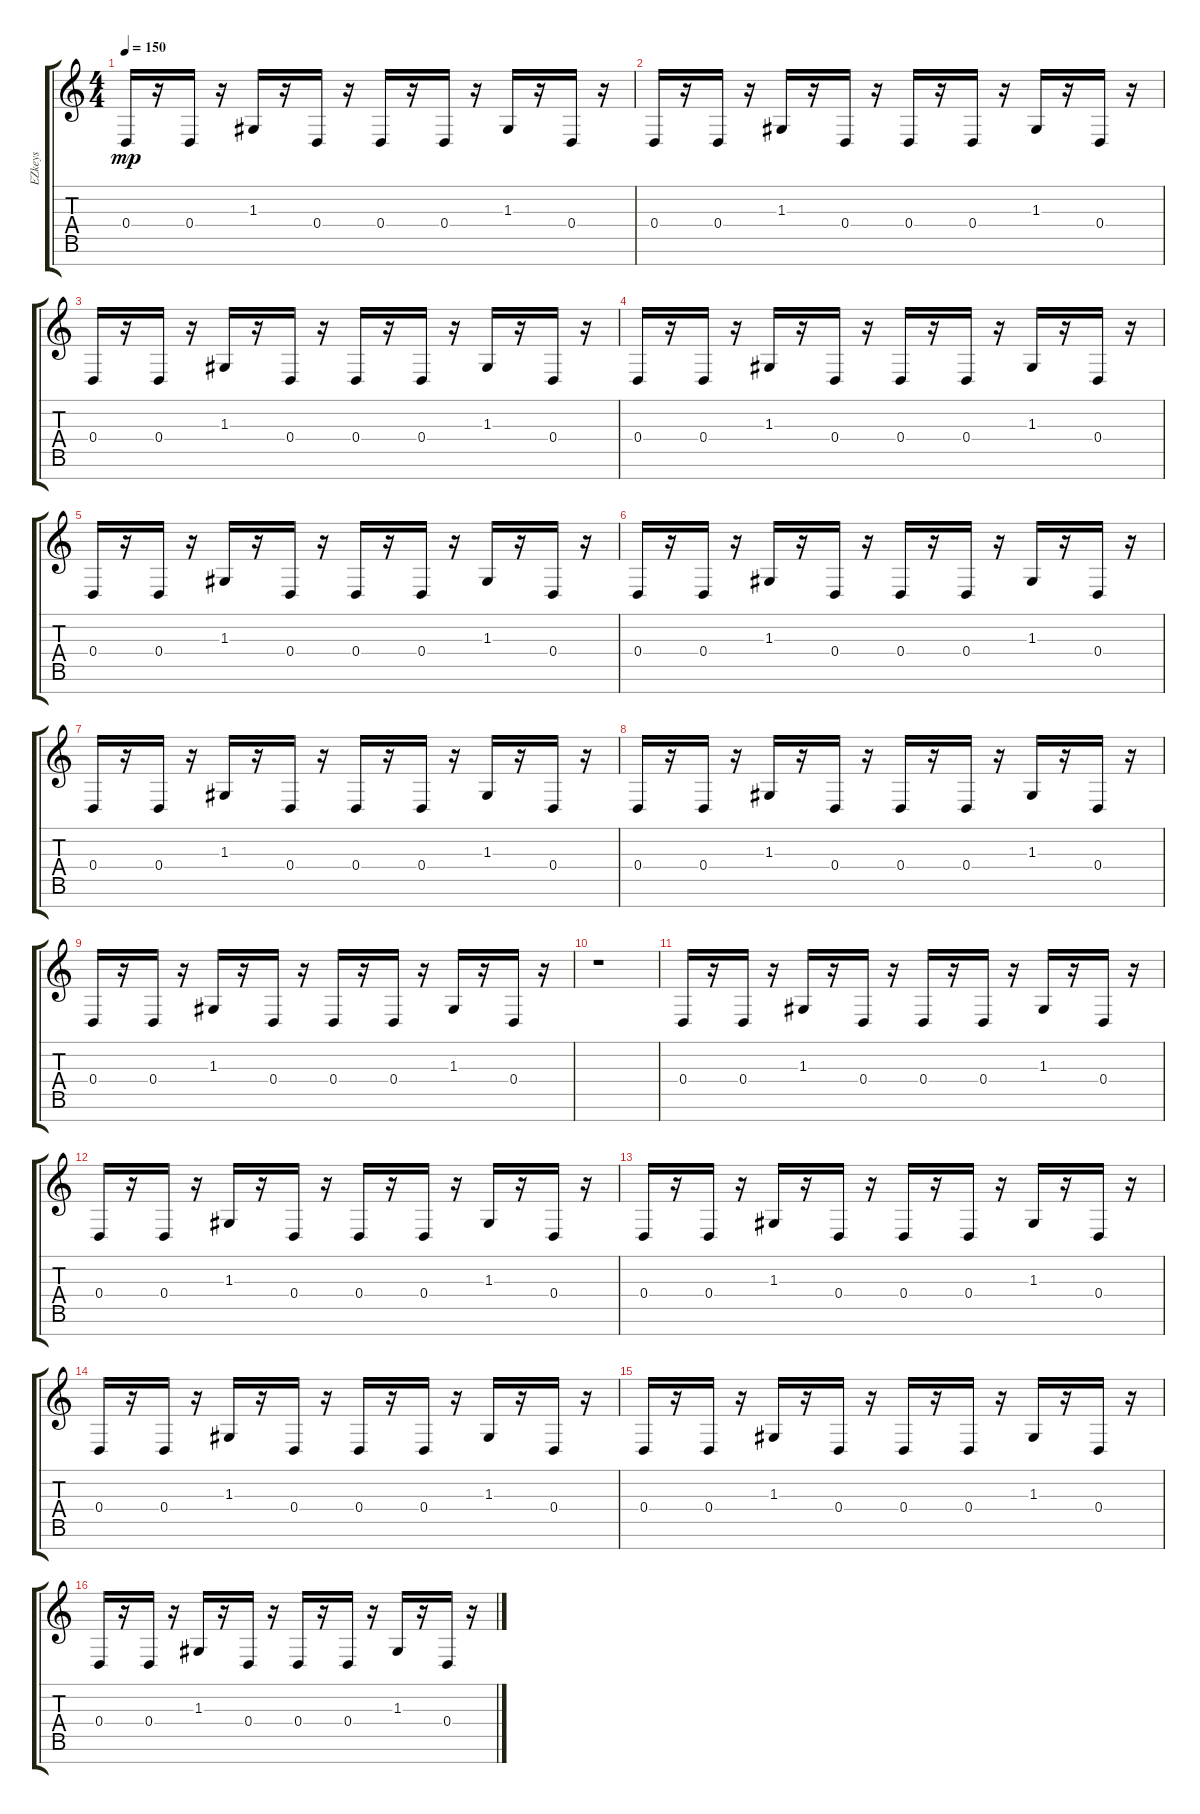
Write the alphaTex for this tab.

\track ("EZkeys" "EZkeys") {instrument acousticgrandpiano}
\staff {score tabs}
\tuning (E4 B3 G3 D3 A2 E2 B1) {hide}
\ts (4 4)
\tempo 150
\clef g2
\ks c
0.4.16{dy mp instrument acousticgrandpiano} r.16 0.4.16 r.16 1.3.16 r.16 0.4.16 r.16 0.4.16 r.16 0.4.16 r.16 1.3.16 r.16 0.4.16 r.16 |
0.4.16 r.16 0.4.16 r.16 1.3.16 r.16 0.4.16 r.16 0.4.16 r.16 0.4.16 r.16 1.3.16 r.16 0.4.16 r.16 |
0.4.16 r.16 0.4.16 r.16 1.3.16 r.16 0.4.16 r.16 0.4.16 r.16 0.4.16 r.16 1.3.16 r.16 0.4.16 r.16 |
0.4.16 r.16 0.4.16 r.16 1.3.16 r.16 0.4.16 r.16 0.4.16 r.16 0.4.16 r.16 1.3.16 r.16 0.4.16 r.16 |
0.4.16 r.16 0.4.16 r.16 1.3.16 r.16 0.4.16 r.16 0.4.16 r.16 0.4.16 r.16 1.3.16 r.16 0.4.16 r.16 |
0.4.16 r.16 0.4.16 r.16 1.3.16 r.16 0.4.16 r.16 0.4.16 r.16 0.4.16 r.16 1.3.16 r.16 0.4.16 r.16 |
0.4.16 r.16 0.4.16 r.16 1.3.16 r.16 0.4.16 r.16 0.4.16 r.16 0.4.16 r.16 1.3.16 r.16 0.4.16 r.16 |
0.4.16 r.16 0.4.16 r.16 1.3.16 r.16 0.4.16 r.16 0.4.16 r.16 0.4.16 r.16 1.3.16 r.16 0.4.16 r.16 |
0.4.16 r.16 0.4.16 r.16 1.3.16 r.16 0.4.16 r.16 0.4.16 r.16 0.4.16 r.16 1.3.16 r.16 0.4.16 r.16 |
r.1 |
0.4.16 r.16 0.4.16 r.16 1.3.16 r.16 0.4.16 r.16 0.4.16 r.16 0.4.16 r.16 1.3.16 r.16 0.4.16 r.16 |
0.4.16 r.16 0.4.16 r.16 1.3.16 r.16 0.4.16 r.16 0.4.16 r.16 0.4.16 r.16 1.3.16 r.16 0.4.16 r.16 |
0.4.16 r.16 0.4.16 r.16 1.3.16 r.16 0.4.16 r.16 0.4.16 r.16 0.4.16 r.16 1.3.16 r.16 0.4.16 r.16 |
0.4.16 r.16 0.4.16 r.16 1.3.16 r.16 0.4.16 r.16 0.4.16 r.16 0.4.16 r.16 1.3.16 r.16 0.4.16 r.16 |
0.4.16 r.16 0.4.16 r.16 1.3.16 r.16 0.4.16 r.16 0.4.16 r.16 0.4.16 r.16 1.3.16 r.16 0.4.16 r.16 |
0.4.16 r.16 0.4.16 r.16 1.3.16 r.16 0.4.16 r.16 0.4.16 r.16 0.4.16 r.16 1.3.16 r.16 0.4.16 r.16
